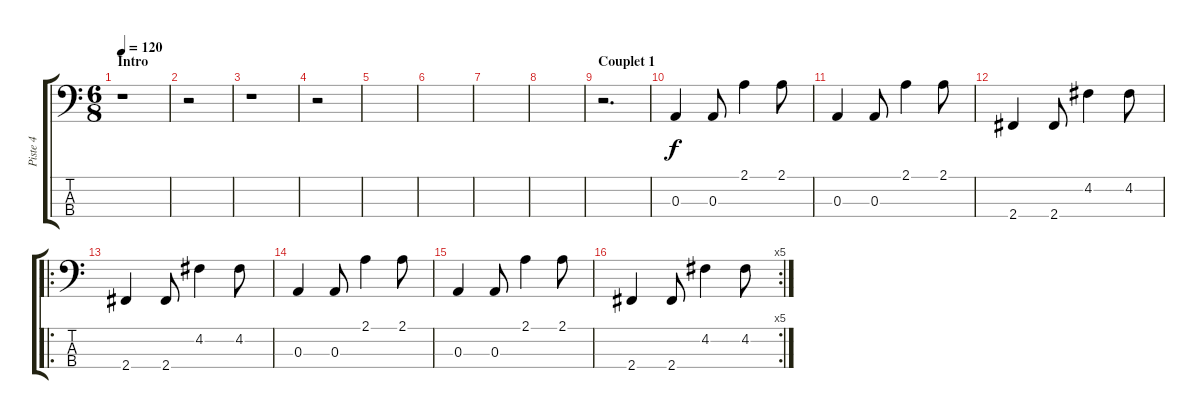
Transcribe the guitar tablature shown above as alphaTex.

\track ("Piste 4" "Piste 4") {instrument electricbassfinger}
\staff {score tabs}
\tuning (G2 D2 A1 E1) {hide}
\ts (6 8)
\section ("" "Intro")
\tempo 120
\clef f4
\ks c
r.1{dy f instrument electricbassfinger} |
r.2 |
r.1 |
r.2 |
|
|
|
|
\section ("" "Couplet 1")
r.2{d} |
0.3.4 0.3.8 2.1.4 2.1.8 |
0.3.4 0.3.8 2.1.4 2.1.8 |
2.4.4 2.4.8 4.2.4 4.2.8 |
\ro
2.4.4 2.4.8 4.2.4 4.2.8 |
0.3.4 0.3.8 2.1.4 2.1.8 |
0.3.4 0.3.8 2.1.4 2.1.8 |
\rc 5
2.4.4 2.4.8 4.2.4 4.2.8
